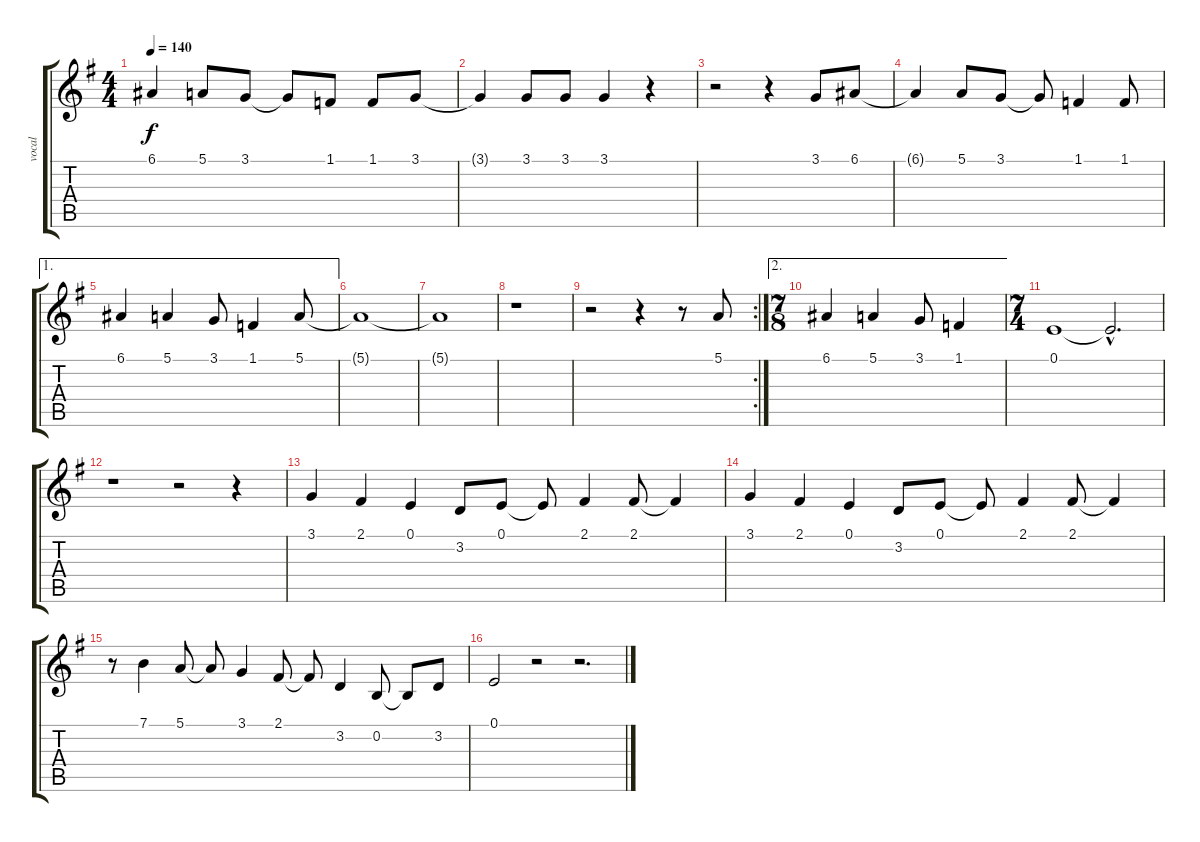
\track ("vocal" "vocal") {instrument lead6voice}
\staff {score tabs}
\tuning (E4 B3 G3 D3 A2 E2) {hide}
\ts (4 4)
\tempo 140
\clef g2
\ks g
6.1{t}.4{dy f} 5.1.8 3.1.8 3.1{t}.8 1.1.8 1.1.8 3.1.8 |
3.1{t}.4 3.1.8 3.1.8 3.1.4 r.4 |
r.2 r.4 3.1.8 6.1.8 |
6.1{t}.4 5.1.8 3.1.8 3.1{t}.8 1.1.4 1.1.8 |
\ae 1
6.1.4 5.1.4 3.1.8 1.1.4 5.1.8 |
5.1{t}.1 |
5.1{t}.1 |
r.1 |
\rc 2
r.2 r.4 r.8 5.1.8 |
\ae 2
\ts (7 8)
6.1.4 5.1.4 3.1.8 1.1.4 |
\ts (7 4)
0.1.1 0.1{hac t}.2{d} |
r.1 r.2 r.4 |
3.1.4 2.1.4 0.1.4 3.2.8 0.1.8 0.1{t}.8 2.1.4 2.1.8 2.1{t}.4 |
3.1.4 2.1.4 0.1.4 3.2.8 0.1.8 0.1{t}.8 2.1.4 2.1.8 2.1{t}.4 |
r.8 7.1.4 5.1.8 5.1{t}.8 3.1.4 2.1.8 2.1{t}.8 3.2.4 0.2.8 0.2{t}.8 3.2.8 |
0.1.2 r.2 r.2{d}
